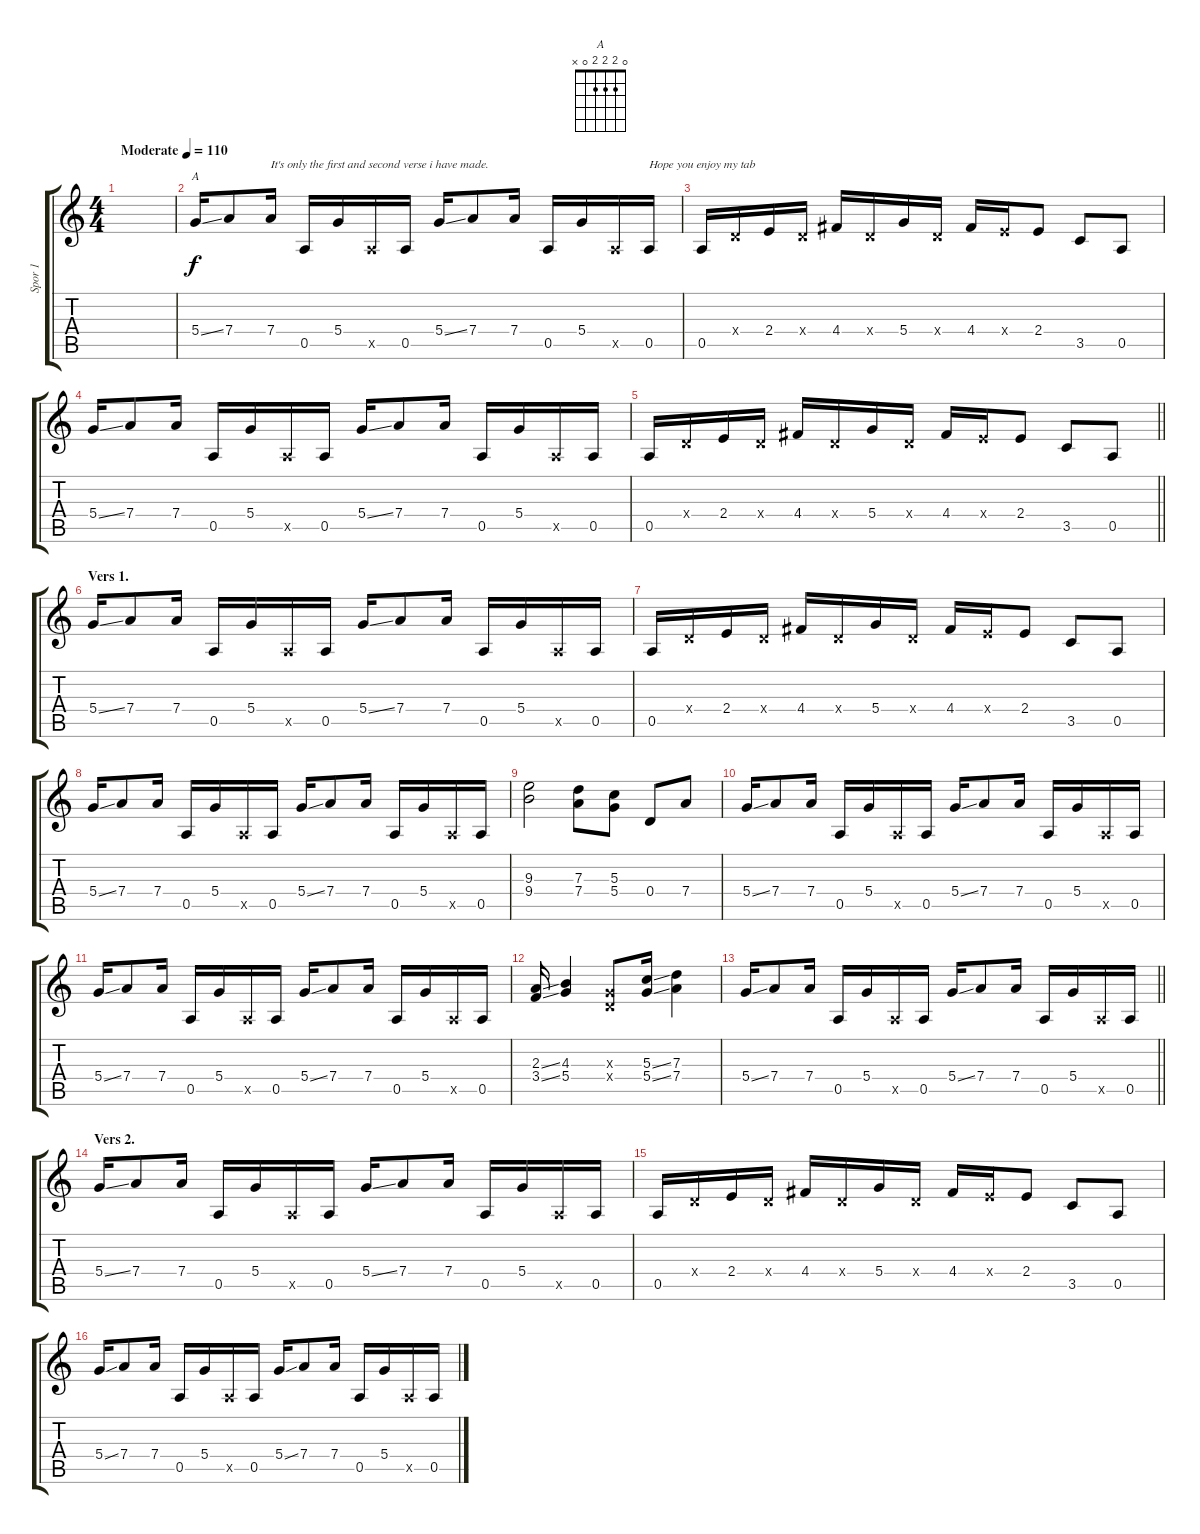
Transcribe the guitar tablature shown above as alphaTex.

\track ("Spor 1" "Spor 1") {instrument electricguitarclean}
\staff {score tabs}
\tuning (E4 B3 G3 D3 A2 E2) {hide}
\chord ("A" 0 2 2 2 0 x)
\ts (4 4)
\tempo (110 "Moderate")
\clef g2
\ks c
|
5.4{ss}.16{ch "A"} 7.4.8 7.4.16{txt "It's only the first and second verse i have made."} 0.5.16 5.4.16 0.5{x}.16 0.5.16 5.4{ss}.16 7.4.8 7.4.16 0.5.16 5.4.16 0.5{x}.16 0.5.16{txt "Hope you enjoy my tab"} |
0.5.16 0.4{x}.16 2.4.16 0.4{x}.16 4.4.16 0.4{x}.16 5.4.16 0.4{x}.16 4.4.16 2.4{x}.16 2.4.8 3.5.8 0.5.8 |
5.4{ss}.16 7.4.8 7.4.16 0.5.16 5.4.16 0.5{x}.16 0.5.16 5.4{ss}.16 7.4.8 7.4.16 0.5.16 5.4.16 0.5{x}.16 0.5.16 |
\barLineRight lightlight
0.5.16 0.4{x}.16 2.4.16 0.4{x}.16 4.4.16 0.4{x}.16 5.4.16 0.4{x}.16 4.4.16 2.4{x}.16 2.4.8 3.5.8 0.5.8 |
\section ("" "Vers 1.")
5.4{ss}.16 7.4.8 7.4.16 0.5.16 5.4.16 0.5{x}.16 0.5.16 5.4{ss}.16 7.4.8 7.4.16 0.5.16 5.4.16 0.5{x}.16 0.5.16 |
0.5.16 0.4{x}.16 2.4.16 0.4{x}.16 4.4.16 0.4{x}.16 5.4.16 0.4{x}.16 4.4.16 2.4{x}.16 2.4.8 3.5.8 0.5.8 |
5.4{ss}.16 7.4.8 7.4.16 0.5.16 5.4.16 0.5{x}.16 0.5.16 5.4{ss}.16 7.4.8 7.4.16 0.5.16 5.4.16 0.5{x}.16 0.5.16 |
(9.3 9.4).2 (7.3 7.4).8 (5.3 5.4).8 0.4.8 7.4.8 |
5.4{ss}.16 7.4.8 7.4.16 0.5.16 5.4.16 0.5{x}.16 0.5.16 5.4{ss}.16 7.4.8 7.4.16 0.5.16 5.4.16 0.5{x}.16 0.5.16 |
5.4{ss}.16 7.4.8 7.4.16 0.5.16 5.4.16 0.5{x}.16 0.5.16 5.4{ss}.16 7.4.8 7.4.16 0.5.16 5.4.16 0.5{x}.16 0.5.16 |
(2.3{ss} 3.4{ss}).16 (4.3 5.4).4 (0.3{x} 0.4{x}).8 (5.3{ss} 5.4{ss}).16 (7.3 7.4).4 |
\barLineRight lightlight
5.4{ss}.16 7.4.8 7.4.16 0.5.16 5.4.16 0.5{x}.16 0.5.16 5.4{ss}.16 7.4.8 7.4.16 0.5.16 5.4.16 0.5{x}.16 0.5.16 |
\section ("" "Vers 2.")
5.4{ss}.16 7.4.8 7.4.16 0.5.16 5.4.16 0.5{x}.16 0.5.16 5.4{ss}.16 7.4.8 7.4.16 0.5.16 5.4.16 0.5{x}.16 0.5.16 |
0.5.16 0.4{x}.16 2.4.16 0.4{x}.16 4.4.16 0.4{x}.16 5.4.16 0.4{x}.16 4.4.16 2.4{x}.16 2.4.8 3.5.8 0.5.8 |
5.4{ss}.16 7.4.8 7.4.16 0.5.16 5.4.16 0.5{x}.16 0.5.16 5.4{ss}.16 7.4.8 7.4.16 0.5.16 5.4.16 0.5{x}.16 0.5.16
